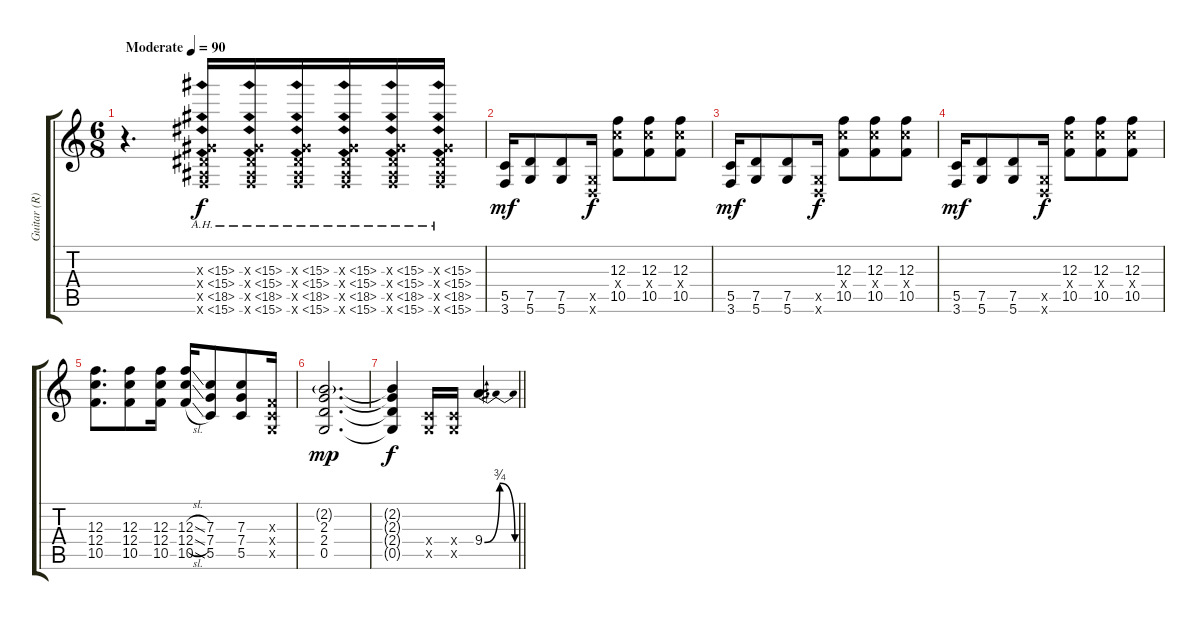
\track ("Guitar (R)" "Guitar (R)") {instrument distortionguitar}
\staff {score tabs}
\tuning (D4 A3 F3 C3 G2 D2) {hide}
\ts (6 8)
\tempo (90 "Moderate")
\clef g2
\ks c
r.4{d dy f instrument distortionguitar} (3.3{ah 12 x} 3.4{ah 12 x} 3.5{ah 15 x} 3.6{ah 12 x}).16 (3.3{ah 12 x} 3.4{ah 12 x} 3.5{ah 15 x} 3.6{ah 12 x}).16 (3.3{ah 12 x} 3.4{ah 12 x} 3.5{ah 15 x} 3.6{ah 12 x}).16 (3.3{ah 12 x} 3.4{ah 12 x} 3.5{ah 15 x} 3.6{ah 12 x}).16 (3.3{ah 12 x} 3.4{ah 12 x} 3.5{ah 15 x} 3.6{ah 12 x}).16 (3.3{ah 12 x} 3.4{ah 12 x} 3.5{ah 15 x} 3.6{ah 12 x}).16 |
(5.5 3.6).16{dy mf} (7.5 5.6).8 (7.5 5.6).8 (0.5{x} 0.6{x}).16{dy f} (12.3 12.4{x} 10.5).8 (12.3 12.4{x} 10.5).8 (12.3 12.4{x} 10.5).8 |
(5.5 3.6).16{dy mf} (7.5 5.6).8 (7.5 5.6).8 (0.5{x} 0.6{x}).16{dy f} (12.3 12.4{x} 10.5).8 (12.3 12.4{x} 10.5).8 (12.3 12.4{x} 10.5).8 |
(5.5 3.6).16{dy mf} (7.5 5.6).8 (7.5 5.6).8 (0.5{x} 0.6{x}).16{dy f} (12.3 12.4{x} 10.5).8 (12.3 12.4{x} 10.5).8 (12.3 12.4{x} 10.5).8 |
(12.3 12.4 10.5).8{d} (12.3 12.4 10.5).8 (12.3 12.4 10.5).16 (12.3{sl} 12.4{sl} 10.5{sl}).16 (7.3 7.4 5.5).8 (7.3 7.4 5.5).8 (0.3{x} 0.4{x} 0.5{x}).16 |
(2.2{g} 2.3 2.4 0.5).2{d dy mp} |
\barLineRight lightlight
(2.2{t} 2.3{t} 2.4{t} 0.5{t}).4{dy f} (0.4{x} 0.5{x}).16 (0.4{x} 0.5{x}).16 9.4{be (bendrelease 0 0 15 3 30 3 60 0)}.4{d}
